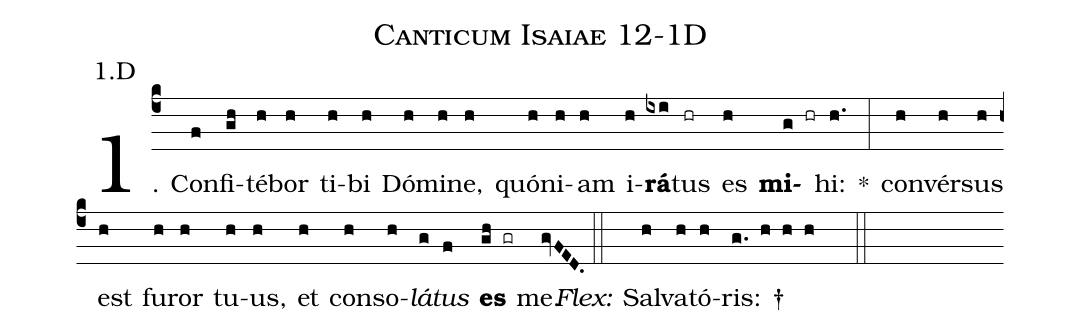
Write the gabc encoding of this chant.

name: Canticum Isaiae 12-1D;
annotation: 1.D;
%%
(c4)1. Con(f)fi(gh)té(h)bor(h) ti(h)bi(h) Dó(h)mi(h)ne,(h) quón(h)i(h)am(h) i(h)<b>rá</b>(ixi)tus(hr) es(h) <b>mi</b>(g hr)hi:(h.) *(:) con(h)vér(h)sus(h) est(h) fu(h)ror(h) tu(h)us,(h) et(h) con(h)so(h)<i>lá</i>(g)<i>tus</i>(f) <b>es</b>(gh gr) me.(gvFED.) (::)
<i>Flex:</i>()  Sal(h)va(h)tó(h)ris: †(g. h h h  ::)
